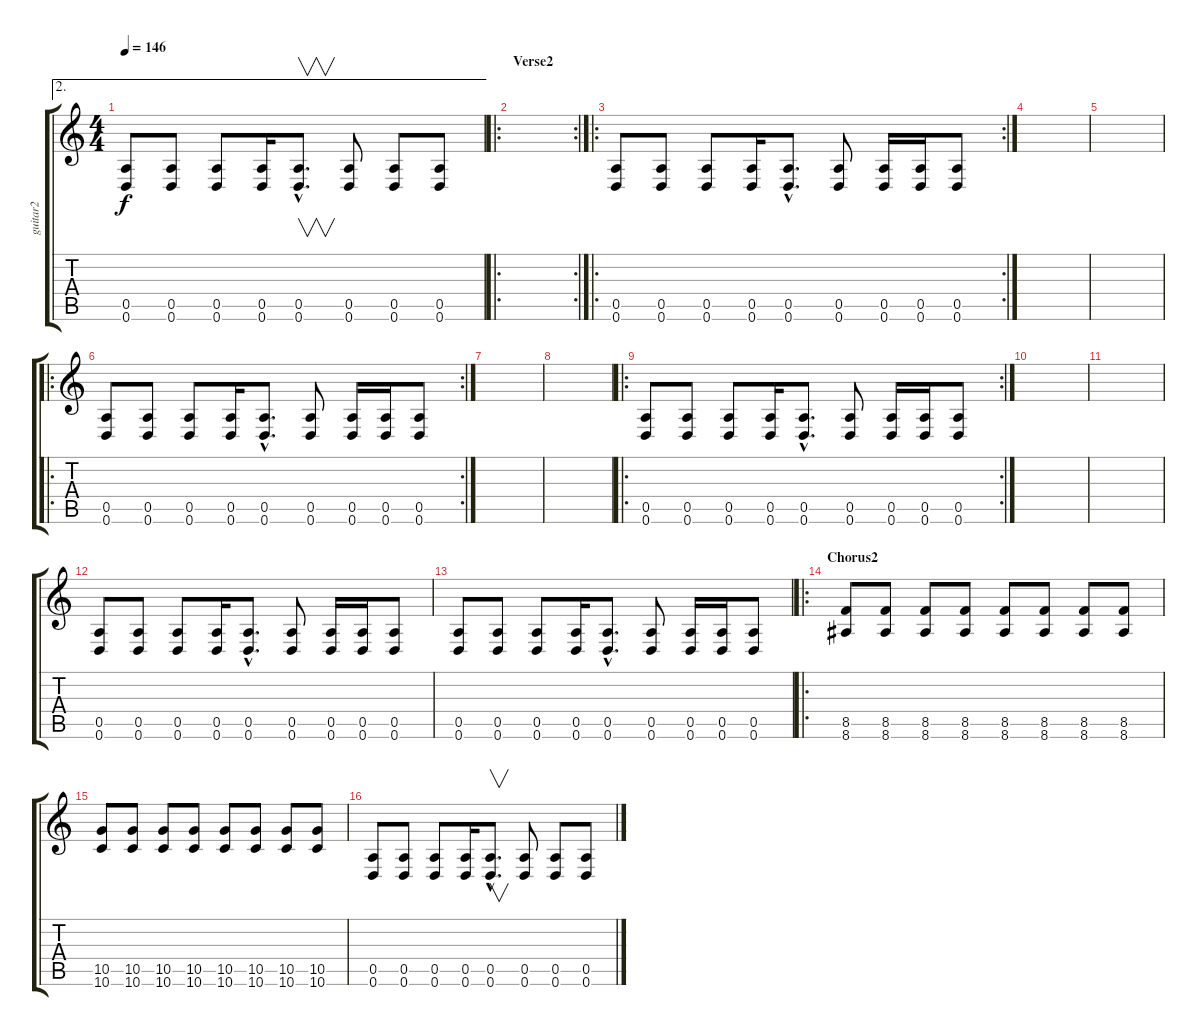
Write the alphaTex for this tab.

\track ("guitar2" "guitar2") {instrument distortionguitar}
\staff {score tabs}
\tuning (E4 B3 G3 D3 A2 D2) {hide}
\ae 2
\ts (4 4)
\tempo 146
\clef g2
\ks c
(0.5 0.6).8{dy f} (0.5 0.6).8 (0.5 0.6).8 (0.5 0.6).16 (0.5{hac} 0.6{hac}).8{v d} (0.5 0.6).8 (0.5 0.6).8 (0.5 0.6).8 |
\ro
\rc 2
\section ("" "Verse2")
|
\ro
\rc 2
(0.5 0.6).8 (0.5 0.6).8 (0.5 0.6).8 (0.5 0.6).16 (0.5{hac} 0.6{hac}).8{d} (0.5 0.6).8 (0.5 0.6).16 (0.5 0.6).16 (0.5 0.6).8 |
|
|
\ro
\rc 2
(0.5 0.6).8 (0.5 0.6).8 (0.5 0.6).8 (0.5 0.6).16 (0.5{hac} 0.6{hac}).8{d} (0.5 0.6).8 (0.5 0.6).16 (0.5 0.6).16 (0.5 0.6).8 |
|
|
\ro
\rc 2
(0.5 0.6).8 (0.5 0.6).8 (0.5 0.6).8 (0.5 0.6).16 (0.5{hac} 0.6{hac}).8{d} (0.5 0.6).8 (0.5 0.6).16 (0.5 0.6).16 (0.5 0.6).8 |
|
|
(0.5 0.6).8 (0.5 0.6).8 (0.5 0.6).8 (0.5 0.6).16 (0.5{hac} 0.6{hac}).8{d} (0.5 0.6).8 (0.5 0.6).16 (0.5 0.6).16 (0.5 0.6).8 |
(0.5 0.6).8 (0.5 0.6).8 (0.5 0.6).8 (0.5 0.6).16 (0.5{hac} 0.6{hac}).8{d} (0.5 0.6).8 (0.5 0.6).16 (0.5 0.6).16 (0.5 0.6).8 |
\ro
\section ("" "Chorus2")
(8.5 8.6).8{instrument overdrivenguitar} (8.5 8.6).8 (8.5 8.6).8 (8.5 8.6).8 (8.5 8.6).8 (8.5 8.6).8 (8.5 8.6).8 (8.5 8.6).8 |
(10.5 10.6).8 (10.5 10.6).8 (10.5 10.6).8 (10.5 10.6).8 (10.5 10.6).8 (10.5 10.6).8 (10.5 10.6).8 (10.5 10.6).8 |
(0.5 0.6).8 (0.5 0.6).8 (0.5 0.6).8 (0.5 0.6).16 (0.5{hac} 0.6{hac}).8{v d} (0.5 0.6).8 (0.5 0.6).8 (0.5 0.6).8
